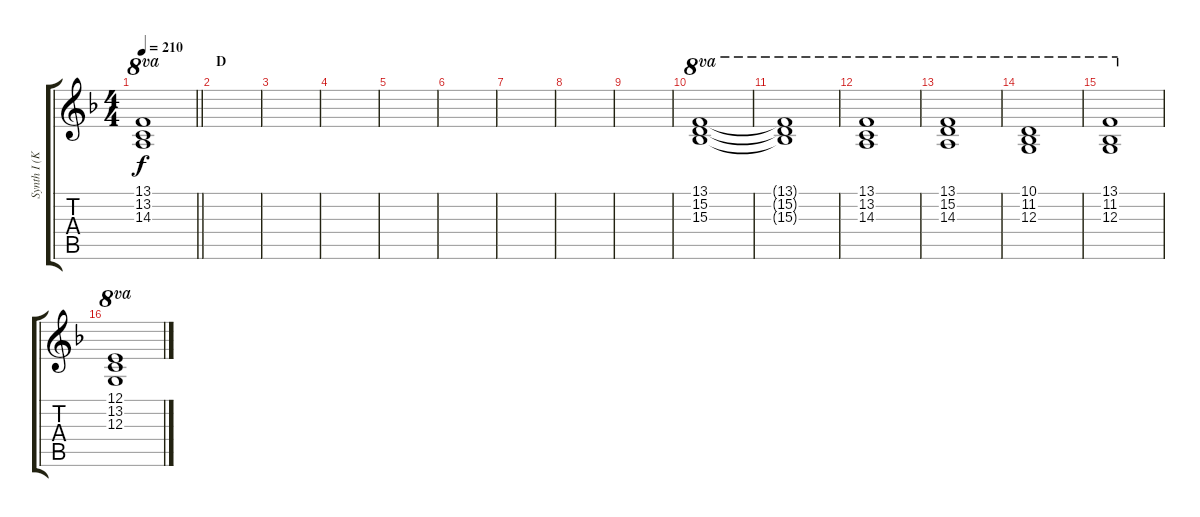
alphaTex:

\track ("Synth I (Kotobuki Tsumugi)" "Synth I (K") {instrument drawbarorgan}
\staff {score tabs}
\tuning (E4 B3 G3 D3 A2 E2) {hide}
\ts (4 4)
\tempo 210
\clef g2
\barLineRight lightlight
\ks f
(13.1{t} 13.2{t} 14.3{t}).1{ot 8va dy f} |
\section ("" "D")
|
|
|
|
|
|
|
|
(13.1 15.2 15.3).1{ot 8va} |
(13.1{t} 15.2{t} 15.3{t}).1{ot 8va} |
(13.1 13.2 14.3).1{ot 8va} |
(13.1 15.2 14.3).1{ot 8va} |
(10.1 11.2 12.3).1{ot 8va} |
(13.1 11.2 12.3).1{ot 8va} |
(12.1 13.2 12.3).1{ot 8va}
